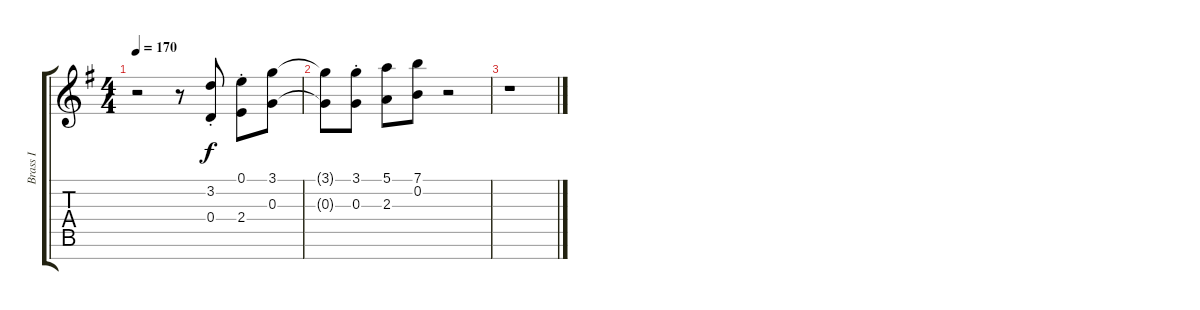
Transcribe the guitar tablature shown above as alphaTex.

\track ("Brass I" "Brass I") {instrument brasssection}
\staff {score tabs}
\tuning (E5 B4 G4 D4 A3 E3 B2) {hide}
\ts (4 4)
\tempo 170
\clef g2
\ks g
r.2{dy f} r.8 (3.2{st} 0.4{st}).8 (0.1{st} 2.4{st}).8 (3.1 0.3).8 |
(3.1{t} 0.3{t}).8 (3.1{st} 0.3{st}).8 (5.1 2.3).8 (7.1 0.2).8 r.2 |
r.1
